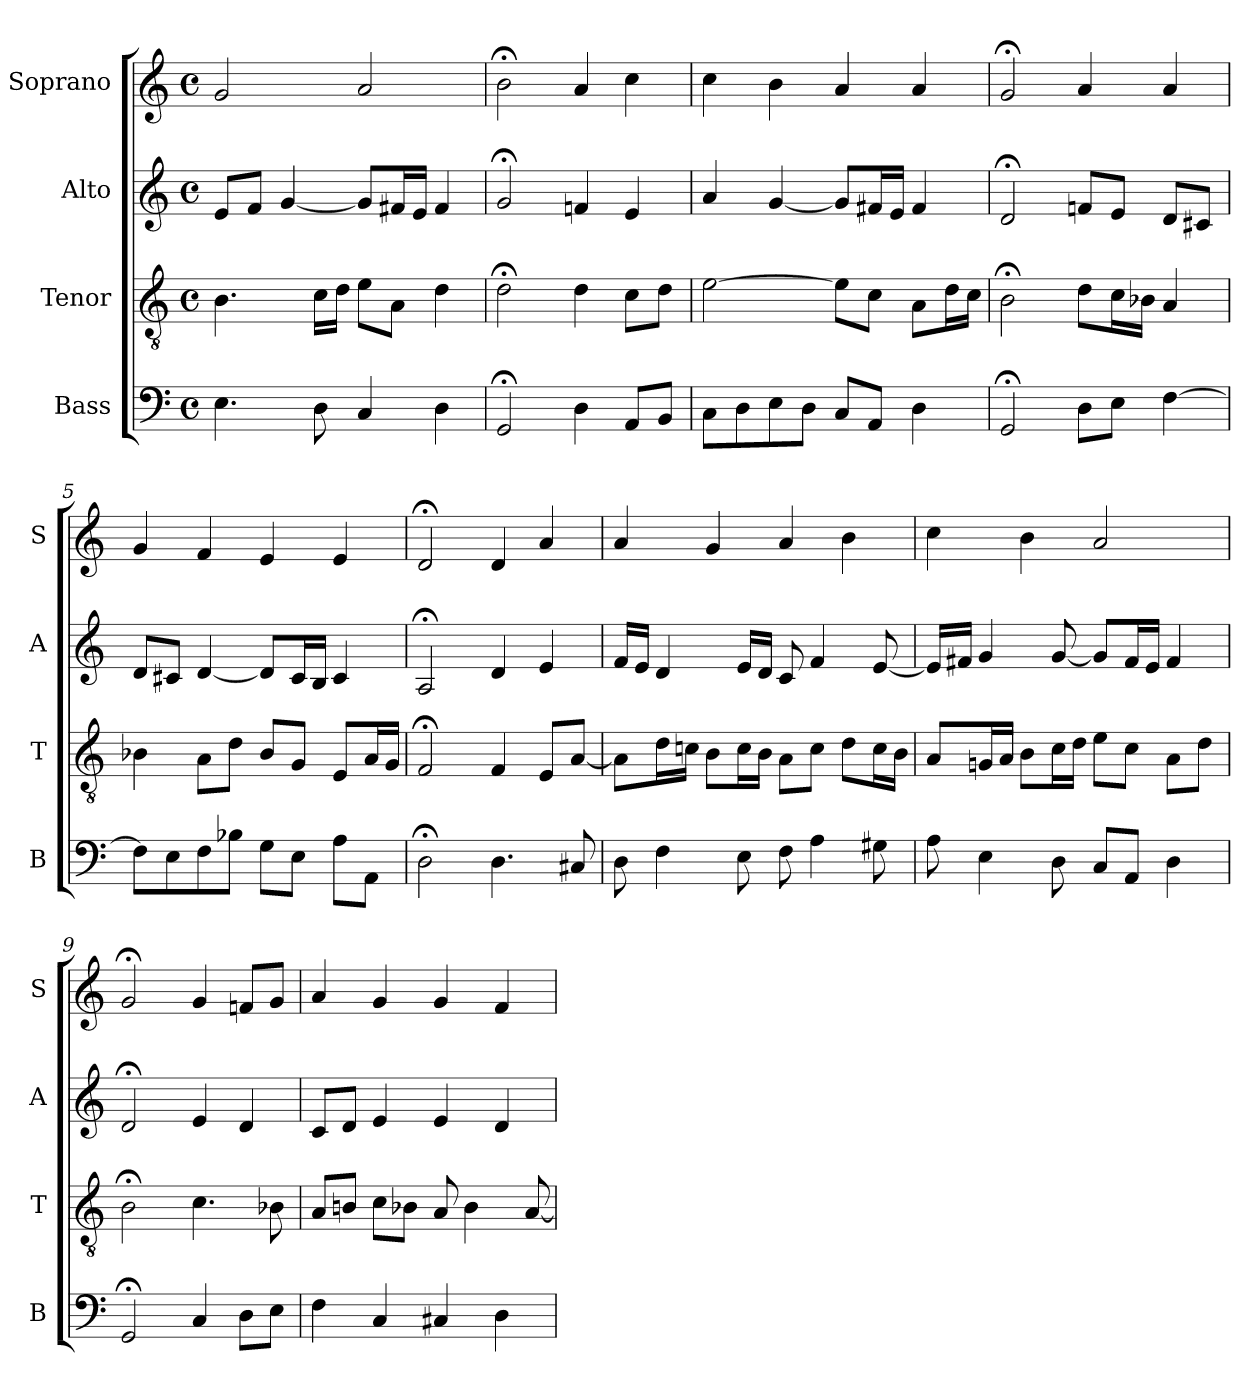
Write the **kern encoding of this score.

**kern	**kern	**kern	**kern
*part4	*part3	*part2	*part1
*staff4	*staff3	*staff2	*staff1
*I"Bass	*I"Tenor	*I"Alto	*I"Soprano
*I'B	*I'T	*I'A	*I'S
*clefF4	*clefGv2	*clefG2	*clefG2
*k[]	*k[]	*k[]	*k[]
*a:	*a:	*a:	*a:
*M4/4	*M4/4	*M4/4	*M4/4
*met(c)	*met(c)	*met(c)	*met(c)
*MM100	*MM100	*MM100	*MM100
=1	=1	=1	=1
4.E	4.B	8eL	2g
.	.	8fJ	.
.	.	[4g	.
8D	16cLL	.	.
.	16dJJ	.	.
4Ci	8eL	8gL]	2a
.	8AiJ	16f#XL	.
.	.	16eJJ	.
4Di	4di	4f#	.
=2	=2	=2	=2
2GG;<	2d;<	2g;<	2b;<
4D	4d	4fn	4a
8AAL	8cL	4e	4cc
8BBJ	8dJ	.	.
=3	=3	=3	=3
8CL	[2e	4a	4cc
8D	.	.	.
8E	.	[4g	4b
8DJ	.	.	.
8CL	8eL]	8gL]	4a
8AAJ	8cJ	16f#XL	.
.	.	16eJJ	.
4D	8AL	4f#	4a
.	16dL	.	.
.	16cJJ	.	.
=4	=4	=4	=4
2GG;<	2B;<	2d;<	2g;<
8DL	8dL	8fnL	4a
8EJ	16cL	8eJ	.
.	16B-XJJ	.	.
[4F	4A	8dL	4a
.	.	8c#XJ	.
=5	=5	=5	=5
8FL]	4B-X	8dL	4g
8E	.	8c#XJ	.
8F	8AL	[4d	4f
8B-XJ	8dJ	.	.
8GL	8B-L	8dL]	4e
8EJ	8GJ	16c#L	.
.	.	16BJJ	.
8AL	8EL	4c#	4e
8AAJ	16AL	.	.
.	16GJJ	.	.
=6	=6	=6	=6
2D;<	2F;<	2A;<	2d;<
4.D	4F	4d	4d
.	8EL	4e	4a
8C#X	[8AJ	.	.
=7	=7	=7	=7
8D	8AL]	16fLL	4a
.	.	16eJJ	.
4F	16dL	4d	.
.	16cnJJ	.	.
.	8BL	.	4g
8E	16cL	16eLL	.
.	16BJJ	16dJJ	.
8F	8AL	8c	4a
4A	8cJ	4f	.
.	8dL	.	4b
8G#X	16cL	[8e	.
.	16BJJ	.	.
=8	=8	=8	=8
8A	8AL	16eLL]	4cc
.	.	16f#XJJ	.
4E	16GnL	4g	.
.	16AJJ	.	.
.	8BL	.	4b
8D	16cL	[8g	.
.	16dJJ	.	.
8CL	8eL	8gL]	2a
8AAJ	8cJ	16f#L	.
.	.	16eJJ	.
4D	8AL	4f#	.
.	8dJ	.	.
=9	=9	=9	=9
2GG;<	2B;<	2d;<	2g;<
4C	4.c	4e	4g
8DL	.	4d	8fnL
8EJ	8B-X	.	8gJ
=10	=10	=10	=10
4F	8AL	8cL	4a
.	8BnJ	8dJ	.
4C	8cL	4e	4g
.	8B-XJ	.	.
4C#X	8A	4e	4g
.	4B-	.	.
4D	.	4d	4f
.	[8A	.	.
=	=	=	=
*-	*-	*-	*-
